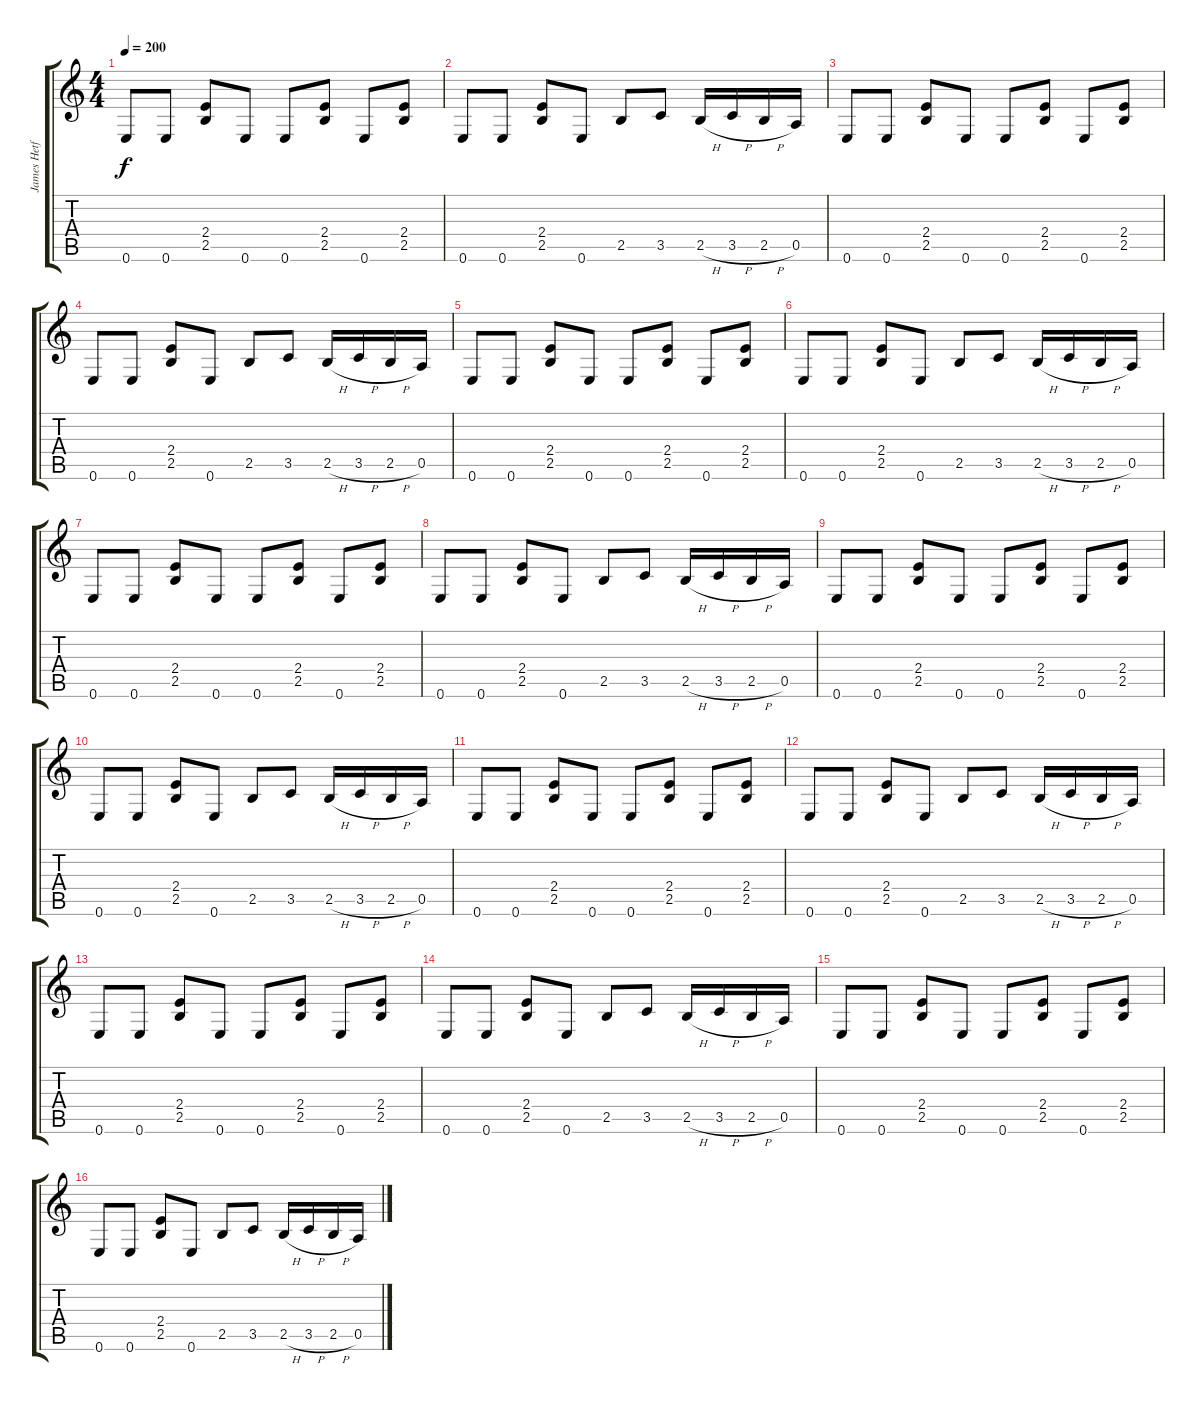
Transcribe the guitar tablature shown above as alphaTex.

\track ("James Hetfield (Guitar)" "James Hetf") {instrument distortionguitar}
\staff {score tabs}
\tuning (E4 B3 G3 D3 A2 E2) {hide}
\ts (4 4)
\tempo 200
\clef g2
\ks c
0.6.8{dy f} 0.6.8 (2.4 2.5).8 0.6.8 0.6.8 (2.4 2.5).8 0.6.8 (2.4 2.5).8 |
0.6.8 0.6.8 (2.4 2.5).8 0.6.8 2.5.8 3.5.8 2.5{h}.16 3.5{h}.16 2.5{h}.16 0.5.16 |
0.6.8 0.6.8 (2.4 2.5).8 0.6.8 0.6.8 (2.4 2.5).8 0.6.8 (2.4 2.5).8 |
0.6.8 0.6.8 (2.4 2.5).8 0.6.8 2.5.8 3.5.8 2.5{h}.16 3.5{h}.16 2.5{h}.16 0.5.16 |
0.6.8 0.6.8 (2.4 2.5).8 0.6.8 0.6.8 (2.4 2.5).8 0.6.8 (2.4 2.5).8 |
0.6.8 0.6.8 (2.4 2.5).8 0.6.8 2.5.8 3.5.8 2.5{h}.16 3.5{h}.16 2.5{h}.16 0.5.16 |
0.6.8 0.6.8 (2.4 2.5).8 0.6.8 0.6.8 (2.4 2.5).8 0.6.8 (2.4 2.5).8 |
0.6.8 0.6.8 (2.4 2.5).8 0.6.8 2.5.8 3.5.8 2.5{h}.16 3.5{h}.16 2.5{h}.16 0.5.16 |
0.6.8 0.6.8 (2.4 2.5).8 0.6.8 0.6.8 (2.4 2.5).8 0.6.8 (2.4 2.5).8 |
0.6.8 0.6.8 (2.4 2.5).8 0.6.8 2.5.8 3.5.8 2.5{h}.16 3.5{h}.16 2.5{h}.16 0.5.16 |
0.6.8 0.6.8 (2.4 2.5).8 0.6.8 0.6.8 (2.4 2.5).8 0.6.8 (2.4 2.5).8 |
0.6.8 0.6.8 (2.4 2.5).8 0.6.8 2.5.8 3.5.8 2.5{h}.16 3.5{h}.16 2.5{h}.16 0.5.16 |
0.6.8 0.6.8 (2.4 2.5).8 0.6.8 0.6.8 (2.4 2.5).8 0.6.8 (2.4 2.5).8 |
0.6.8 0.6.8 (2.4 2.5).8 0.6.8 2.5.8 3.5.8 2.5{h}.16 3.5{h}.16 2.5{h}.16 0.5.16 |
0.6.8 0.6.8 (2.4 2.5).8 0.6.8 0.6.8 (2.4 2.5).8 0.6.8 (2.4 2.5).8 |
0.6.8 0.6.8 (2.4 2.5).8 0.6.8 2.5.8 3.5.8 2.5{h}.16 3.5{h}.16 2.5{h}.16 0.5.16
